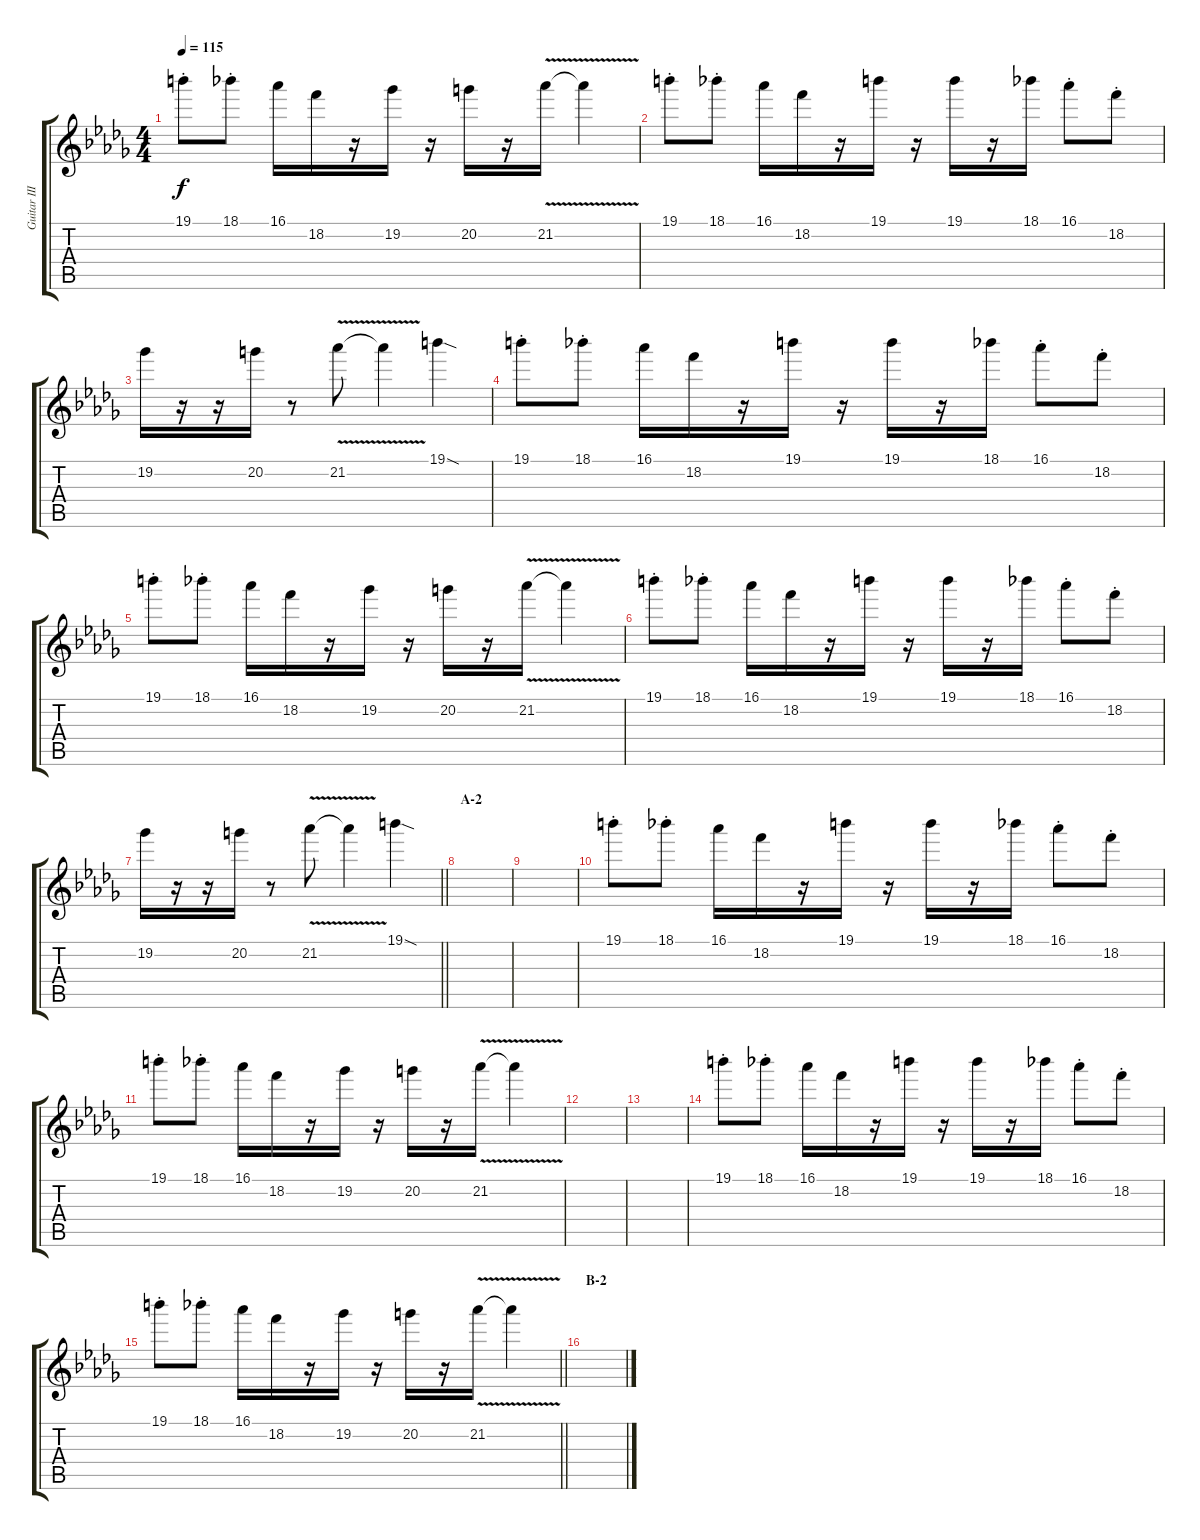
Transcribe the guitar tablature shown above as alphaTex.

\track ("Guitar III (Nakano Azusa)" "Guitar III") {instrument distortionguitar}
\staff {score tabs}
\tuning (E4 B3 G3 D3 A2 E2) {hide}
\ts (4 4)
\tempo 115
\clef g2
\ks db
19.1{st}.8{dy f} 18.1{st}.8 16.1.16 18.2.16 r.16 19.2.16 r.16 20.2.16 r.16 21.2{v}.16 21.2{t}.4 |
19.1{st}.8 18.1{st}.8 16.1.16 18.2.16 r.16 19.1.16 r.16 19.1.16 r.16 18.1.16 16.1{st}.8 18.2{st}.8 |
19.2.16 r.16 r.16 20.2.16 r.8 21.2{v}.8 21.2{t}.4 19.1{sod}.4 |
19.1{st}.8 18.1{st}.8 16.1.16 18.2.16 r.16 19.1.16 r.16 19.1.16 r.16 18.1.16 16.1{st}.8 18.2{st}.8 |
19.1{st}.8 18.1{st}.8 16.1.16 18.2.16 r.16 19.2.16 r.16 20.2.16 r.16 21.2{v}.16 21.2{t}.4 |
19.1{st}.8 18.1{st}.8 16.1.16 18.2.16 r.16 19.1.16 r.16 19.1.16 r.16 18.1.16 16.1{st}.8 18.2{st}.8 |
\barLineRight lightlight
19.2.16 r.16 r.16 20.2.16 r.8 21.2{v}.8 21.2{t}.4 19.1{sod}.4 |
\section ("" "A-2")
|
|
19.1{st}.8 18.1{st}.8 16.1.16 18.2.16 r.16 19.1.16 r.16 19.1.16 r.16 18.1.16 16.1{st}.8 18.2{st}.8 |
19.1{st}.8 18.1{st}.8 16.1.16 18.2.16 r.16 19.2.16 r.16 20.2.16 r.16 21.2{v}.16 21.2{t}.4 |
|
|
19.1{st}.8 18.1{st}.8 16.1.16 18.2.16 r.16 19.1.16 r.16 19.1.16 r.16 18.1.16 16.1{st}.8 18.2{st}.8 |
\barLineRight lightlight
19.1{st}.8 18.1{st}.8 16.1.16 18.2.16 r.16 19.2.16 r.16 20.2.16 r.16 21.2{v}.16 21.2{t}.4 |
\section ("" "B-2")
